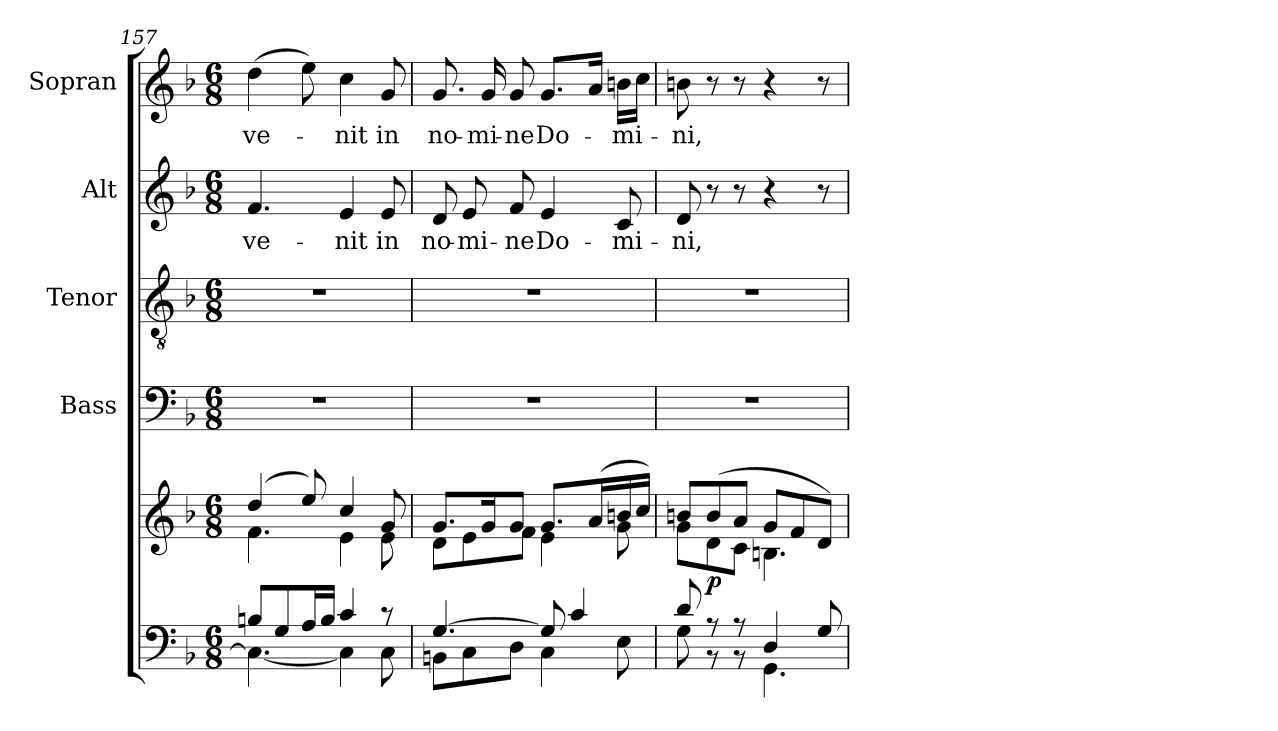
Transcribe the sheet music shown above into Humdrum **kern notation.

**kern	**kern	**dynam	**kern	**kern	**kern	**text	**kern	**text
*part5	*part5	*part5	*part4	*part3	*part2	*part2	*part1	*part1
*staff6	*staff5	*staff5/6	*staff4	*staff3	*staff2	*staff2	*staff1	*staff1
*	*	*	*I"Bass	*I"Tenor	*I"Alt	*	*I"Sopran	*
*	*	*	*I'B.	*I'T.	*I'A.	*	*I'S.	*
*clefF4	*clefG2	*	*clefF4	*clefGv2	*clefG2	*	*clefG2	*
*k[b-]	*k[b-]	*	*k[b-]	*k[b-]	*k[b-]	*	*k[b-]	*
*F:	*F:	*	*F:	*F:	*F:	*	*F:	*
*M6/8	*M6/8	*	*M6/8	*M6/8	*M6/8	*	*M6/8	*
=157	=157	=157	=157	=157	=157	=157	=157	=157
*^	*^	*	*	*	*	*	*	*
!	!	!	!	!	!	!	!	!LO:LY:b	!	!LO:LY:b
8Bn/L	4.C\_	(4dd/	4.f\	.	2.r	2.r	4.f/	ve-	(>4dd\	ve-
8G/	.	.	.	.	.	.	.	.	.	.
16A/L	.	8ee/)	.	.	.	.	.	.	8ee\)	.
16B/JJ	.	.	.	.	.	.	.	.	.	.
!	!	!	!	!	!	!	!	!LO:LY:b	!	!LO:LY:b
4c/	4C\]	4cc/	4e\	.	.	.	4e/	-nit	4cc\	-nit
!	!	!	!	!	!	!	!	!LO:LY:b	!	!LO:LY:b
8rc	8C\	8g/	8e\	.	.	.	8e/	in	8g/	in
!!LO:LB:g=z
=158	=158	=158	=158	=158	=158	=158	=158	=158	=158	=158
!	!	!	!	!	!	!	!	!LO:LY:b	!	!LO:LY:b
[>4.G/	8BBn\L	8.g/L	8d\L	.	2.r	2.r	8d/	no-	8.g/	no-
!	!	!	!	!	!	!	!	!LO:LY:b	!	!
.	8C\	.	8e\	.	.	.	8e/	-mi-	.	.
!	!	!	!	!	!	!	!	!	!	!LO:LY:b
.	.	16g/k	.	.	.	.	.	.	16g/	-mi-
!	!	!	!	!	!	!	!	!LO:LY:b	!	!LO:LY:b
.	8D\J	8g/J	8f\J	.	.	.	8f/	-ne	8g/	-ne
!	!	!	!	!	!	!	!	!LO:LY:b	!	!LO:LY:b
8G/]	4C\	8.g/L	4e\	.	.	.	4e/	Do-	8.g/L	Do-
4c/	.	.	.	.	.	.	.	.	.	.
.	.	(>16a/L	.	.	.	.	.	.	16a/Jk	.
!	!	!	!	!	!	!	!	!LO:LY:b	!	!LO:LY:b
.	8E\	16bn/	8g\	.	.	.	8c/	-mi-	16bn\LL	-mi-
.	.	16cc/JJ)	.	.	.	.	.	.	16cc\JJ	.
=159	=159	=159	=159	=159	=159	=159	=159	=159	=159	=159
!	!	!	!	!	!	!	!	!LO:LY:b	!	!LO:LY:b
8d/	8G\	8bn/L	8g\L	.	2.r	2.r	8d/	-ni,	8bn\	-ni,
!	!	!	!	!LO:DY:b	!	!	!	!	!	!
8r	8r	(>8b/	8d\	p	.	.	8r	.	8r	.
8r	8r	8a/J	8c\J	.	.	.	8r	.	8r	.
4D/	4.GG\	8g/L	4.Bn\	.	.	.	4r	.	4r	.
.	.	8f/	.	.	.	.	.	.	.	.
8G/	.	8d/J)	.	.	.	.	8r	.	8r	.
*v	*v	*	*	*	*	*	*	*	*	*
*	*v	*v	*	*	*	*	*	*	*
=	=	=	=	=	=	=	=	=
*-	*-	*-	*-	*-	*-	*-	*-	*-
